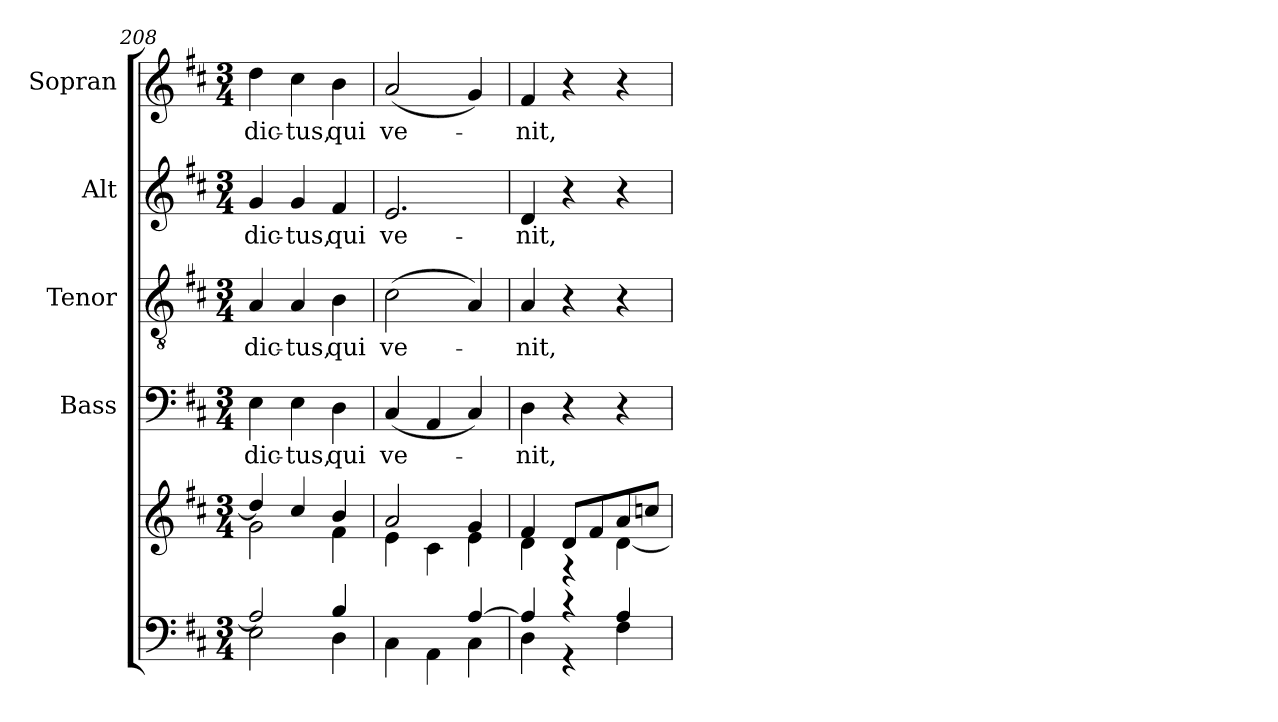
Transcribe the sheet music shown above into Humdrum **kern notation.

**kern	**kern	**kern	**text	**kern	**text	**kern	**text	**kern	**text
*part5	*part5	*part4	*part4	*part3	*part3	*part2	*part2	*part1	*part1
*staff6	*staff5	*staff4	*staff4	*staff3	*staff3	*staff2	*staff2	*staff1	*staff1
*	*	*I"Bass	*	*I"Tenor	*	*I"Alt	*	*I"Sopran	*
*	*	*I'B.	*	*I'T.	*	*I'A.	*	*I'S.	*
*clefF4	*clefG2	*clefF4	*	*clefGv2	*	*clefG2	*	*clefG2	*
*k[f#c#]	*k[f#c#]	*k[f#c#]	*	*k[f#c#]	*	*k[f#c#]	*	*k[f#c#]	*
*D:	*D:	*D:	*	*D:	*	*D:	*	*D:	*
*M3/4	*M3/4	*M3/4	*	*M3/4	*	*M3/4	*	*M3/4	*
=208	=208	=208	=208	=208	=208	=208	=208	=208	=208
*^	*^	*	*	*	*	*	*	*	*
!	!	!	!	!	!LO:LY:b	!	!LO:LY:b	!	!LO:LY:b	!	!LO:LY:b
2A/]	2E\	4dd/]	2g\	4E\	-dic-	4A/	-dic-	4g/	-dic-	4dd\	-dic-
!	!	!	!	!	!LO:LY:b	!	!LO:LY:b	!	!LO:LY:b	!	!LO:LY:b
.	.	4cc#/	.	4E\	-tus,	4A/	-tus,	4g/	-tus,	4cc#\	-tus,
!	!	!	!	!	!LO:LY:b	!	!LO:LY:b	!	!LO:LY:b	!	!LO:LY:b
4B/	4D\	4b/	4f#\	4D\	qui	4B\	qui	4f#/	qui	4b\	qui
=209	=209	=209	=209	=209	=209	=209	=209	=209	=209	=209	=209
!	!	!	!	!	!LO:LY:b	!	!LO:LY:b	!	!LO:LY:b	!	!LO:LY:b
2ryy	4C#\	2a/	4e\	(<4C#/	ve-	(>2c#\	ve-	2.e/	ve-	(<2a/	ve-
.	4AA\	.	4c#\	4AA/	.	.	.	.	.	.	.
[>4A/	4C#\	4g/	4e\	4C#/)	.	4A/)	.	.	.	4g/)	.
=210	=210	=210	=210	=210	=210	=210	=210	=210	=210	=210	=210
!	!	!	!	!	!LO:LY:b	!	!LO:LY:b	!	!LO:LY:b	!	!LO:LY:b
4A/]	4D\	4f#/	4d\	4D\	-nit,	4A/	-nit,	4d/	-nit,	4f#/	-nit,
4r	4r	8d/L	4rF	4r	.	4r	.	4r	.	4r	.
.	.	8f#/	.	.	.	.	.	.	.	.	.
4A/	4F#\	8a/	[<4d\	4r	.	4r	.	4r	.	4r	.
.	.	8ccn/J	.	.	.	.	.	.	.	.	.
*v	*v	*	*	*	*	*	*	*	*	*	*
*	*v	*v	*	*	*	*	*	*	*	*
=	=	=	=	=	=	=	=	=	=
*-	*-	*-	*-	*-	*-	*-	*-	*-	*-
